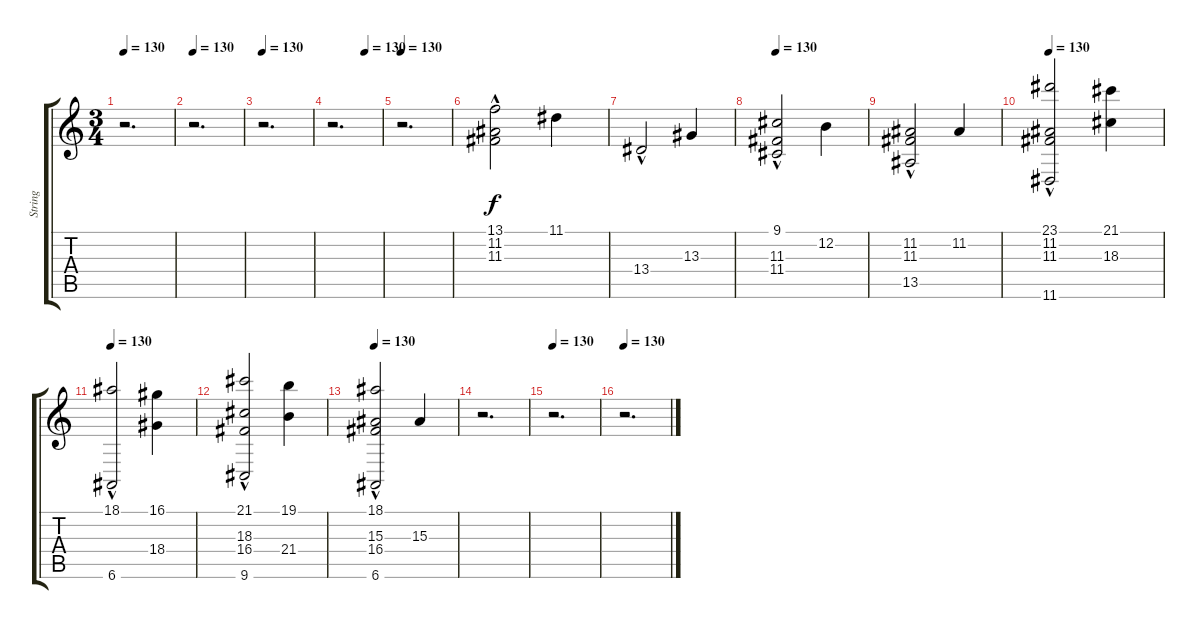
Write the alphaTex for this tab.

\track ("String" "String") {instrument stringensemble1}
\staff {score tabs}
\tuning (E4 B3 G3 D3 A2 E2) {hide}
\ts (3 4)
\tempo 130
\clef g2
\ks c
r.2{d dy f} |
\tempo 130
r.2{d} |
\tempo 130
r.2{d} |
\tempo (130 0.6666666666666666)
r.2{d} |
\tempo 130
r.2{d} |
(13.1{hac} 11.2 11.3).2 11.1.4 |
13.4{hac}.2 13.3.4 |
\tempo 130
(9.1{hac} 11.3{hac} 11.4{hac}).2 12.2.4 |
(11.2 11.3{hac} 13.5{hac}).2 11.2.4 |
\tempo 130
(23.1{hac} 11.2 11.3 11.6{hac}).2 (21.1 18.3).4 |
\tempo 130
(18.1{hac} 6.6{hac}).2 (16.1 18.4).4 |
(21.1{hac} 18.3{hac} 16.4{hac} 9.6{hac}).2 (19.1 21.4).4 |
\tempo 130
(18.1{hac} 15.3 16.4{hac} 6.6{hac}).2 15.3.4 |
r.2{d} |
\tempo 130
r.2{d} |
\tempo 130
r.2{d}
